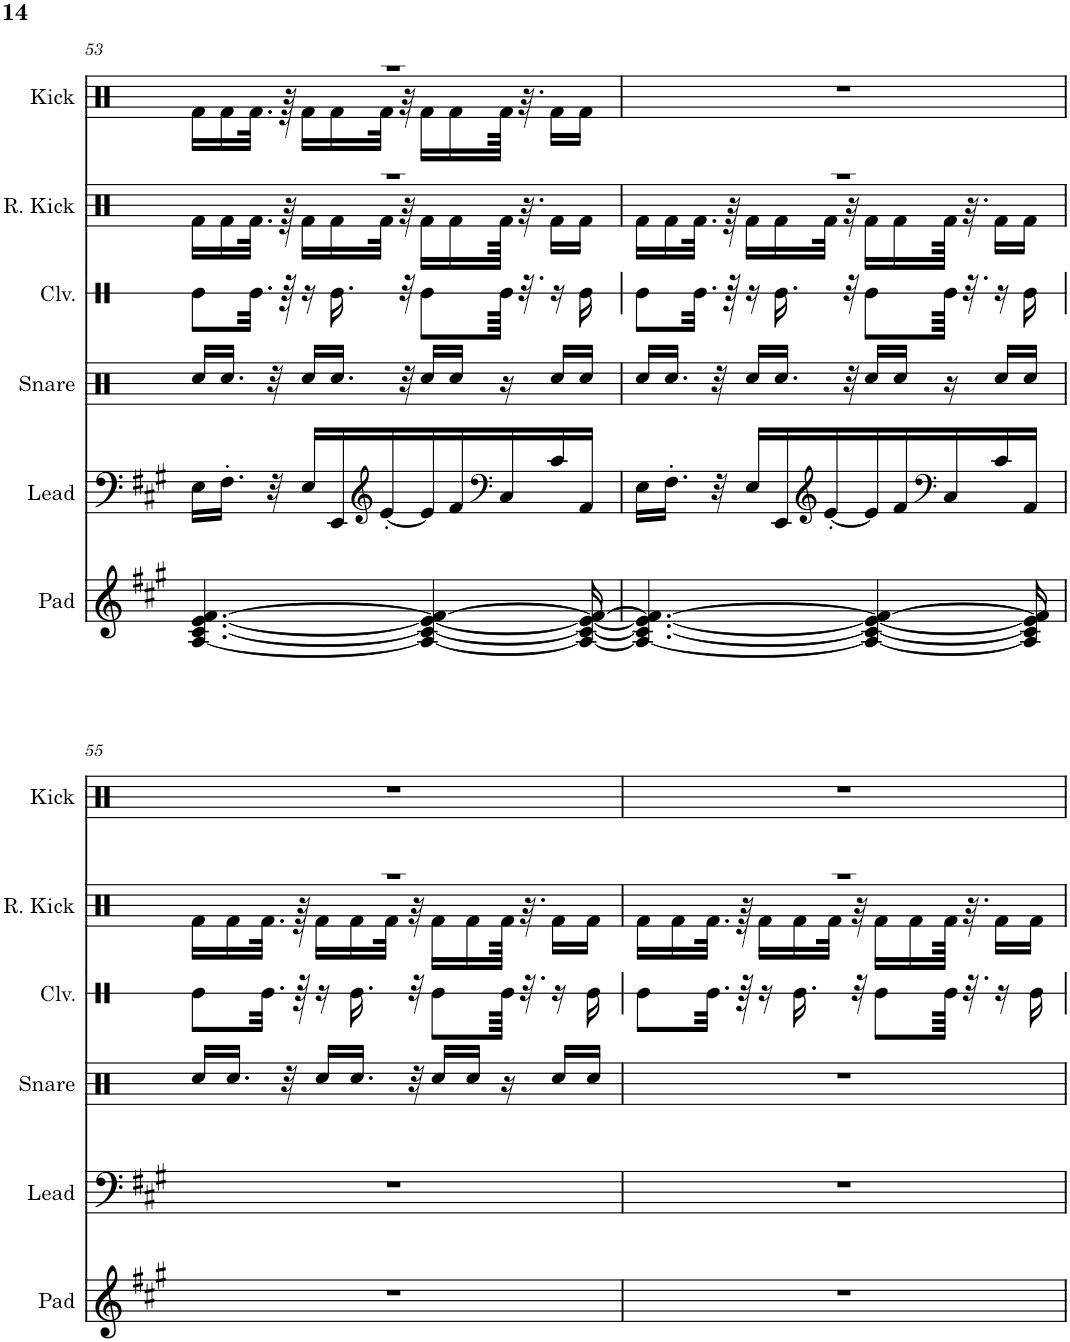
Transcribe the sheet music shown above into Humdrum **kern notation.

**kern	**kern	**kern	**kern	**kern	**kern
*part6	*part5	*part4	*part3	*part2	*part1
*staff6	*staff5	*staff4	*staff3	*staff2	*staff1
*I"Pad	*I"Lead	*I"Snare	*I"Claves	*I"Reverb Kick	*I"Kick
*I'Pad	*I'Lead	*I'Snare	*I'Clv.	*I'R. Kick	*I'Kick
!!LO:PB:g=z
*clefG2	*clefF4	*clefX	*clefX	*clefX	*clefX
*k[f#c#g#]	*k[f#c#g#]	*k[f#c#g#]	*k[f#c#g#]	*k[f#c#g#]	*k[f#c#g#]
*M11/16	*M11/16	*M11/16	*M11/16	*M11/16	*M11/16
=53	=53	=53	=53	=53	=53
*	*	*	*	*^	*^
[4.A/ [4.c#/ [4.e/ [4.f#/	16E\LL	16Rcc/LL	8Re\L	16%11r	16Rf\LL	16%11r	16Rf\LL
.	16.F#'\JJ	16.Rcc/JJ	.	.	16Rf\	.	16Rf\
.	.	.	32.Re\Jkk	.	32.Rf\JJk	.	32.Rf\JJk
.	32r	32r	.	.	.	.	.
.	.	.	64r	.	64r	.	64r
.	16E/LL	16Rcc/LL	16r	.	16Rf\LL	.	16Rf\LL
.	16EE/	16.Rcc/JJ	16.Re\	.	16Rf\	.	16Rf\
*	*clefG2	*	*	*	*	*	*
.	[16e'/	.	.	.	32Rf\JJk	.	32Rf\JJk
.	.	32r	32r	.	32r	.	32r
4A/_ 4c#/_ 4e/_ 4f#/_	16e/]	16Rcc/LL	8Re\L	.	16Rf\LL	.	16Rf\LL
.	16f#/	16Rcc/JJ	.	.	16Rf\	.	16Rf\
*	*clefF4	*	*	*	*	*	*
.	16C#/	16r	64Re\Jkkk	.	64Rf\JJkk	.	64Rf\JJkk
.	.	.	32.r	.	32.r	.	32.r
.	16c#/	16Rcc/LL	16r	.	16Rf\LL	.	16Rf\LL
16A/_ 16c#/_ 16e/_ 16f#/_	16AA/JJ	16Rcc/JJ	16Re\	.	16Rf\JJ	.	16Rf\JJ
*	*	*	*	*	*	*v	*v
=54	=54	=54	=54	=54	=54	=54
4.A/_ 4.c#/_ 4.e/_ 4.f#/_	16E\LL	16Rcc/LL	8Re\L	16%11r	16Rf\LL	16%11r
.	16.F#'\JJ	16.Rcc/JJ	.	.	16Rf\	.
.	.	.	32.Re\Jkk	.	32.Rf\JJk	.
.	32r	32r	.	.	.	.
.	.	.	64r	.	64r	.
.	16E/LL	16Rcc/LL	16r	.	16Rf\LL	.
.	16EE/	16.Rcc/JJ	16.Re\	.	16Rf\	.
*	*clefG2	*	*	*	*	*
.	[16e'/	.	.	.	32Rf\JJk	.
.	.	32r	32r	.	32r	.
4A/_ 4c#/_ 4e/_ 4f#/_	16e/]	16Rcc/LL	8Re\L	.	16Rf\LL	.
.	16f#/	16Rcc/JJ	.	.	16Rf\	.
*	*clefF4	*	*	*	*	*
.	16C#/	16r	64Re\Jkkk	.	64Rf\JJkk	.
.	.	.	32.r	.	32.r	.
.	16c#/	16Rcc/LL	16r	.	16Rf\LL	.
16A/] 16c#/] 16e/] 16f#/]	16AA/JJ	16Rcc/JJ	16Re\	.	16Rf\JJ	.
!!LO:LB:g=z
=55	=55	=55	=55	=55	=55	=55
16%11r	16%11r	16Rcc/LL	8Re\L	16%11r	16Rf\LL	16%11r
.	.	16.Rcc/JJ	.	.	16Rf\	.
.	.	.	32.Re\Jkk	.	32.Rf\JJk	.
.	.	32r	.	.	.	.
.	.	.	64r	.	64r	.
.	.	16Rcc/LL	16r	.	16Rf\LL	.
.	.	16.Rcc/JJ	16.Re\	.	16Rf\	.
.	.	.	.	.	32Rf\JJk	.
.	.	32r	32r	.	32r	.
.	.	16Rcc/LL	8Re\L	.	16Rf\LL	.
.	.	16Rcc/JJ	.	.	16Rf\	.
.	.	16r	64Re\Jkkk	.	64Rf\JJkk	.
.	.	.	32.r	.	32.r	.
.	.	16Rcc/LL	16r	.	16Rf\LL	.
.	.	16Rcc/JJ	16Re\	.	16Rf\JJ	.
=56	=56	=56	=56	=56	=56	=56
16%11r	16%11r	16%11r	8Re\L	16%11r	16Rf\LL	16%11r
.	.	.	.	.	16Rf\	.
.	.	.	32.Re\Jkk	.	32.Rf\JJk	.
.	.	.	64r	.	64r	.
.	.	.	16r	.	16Rf\LL	.
.	.	.	16.Re\	.	16Rf\	.
.	.	.	.	.	32Rf\JJk	.
.	.	.	32r	.	32r	.
.	.	.	8Re\L	.	16Rf\LL	.
.	.	.	.	.	16Rf\	.
.	.	.	64Re\Jkkk	.	64Rf\JJkk	.
.	.	.	32.r	.	32.r	.
.	.	.	16r	.	16Rf\LL	.
.	.	.	16Re\	.	16Rf\JJ	.
*	*	*	*	*v	*v	*
=	=	=	=	=	=
*-	*-	*-	*-	*-	*-
